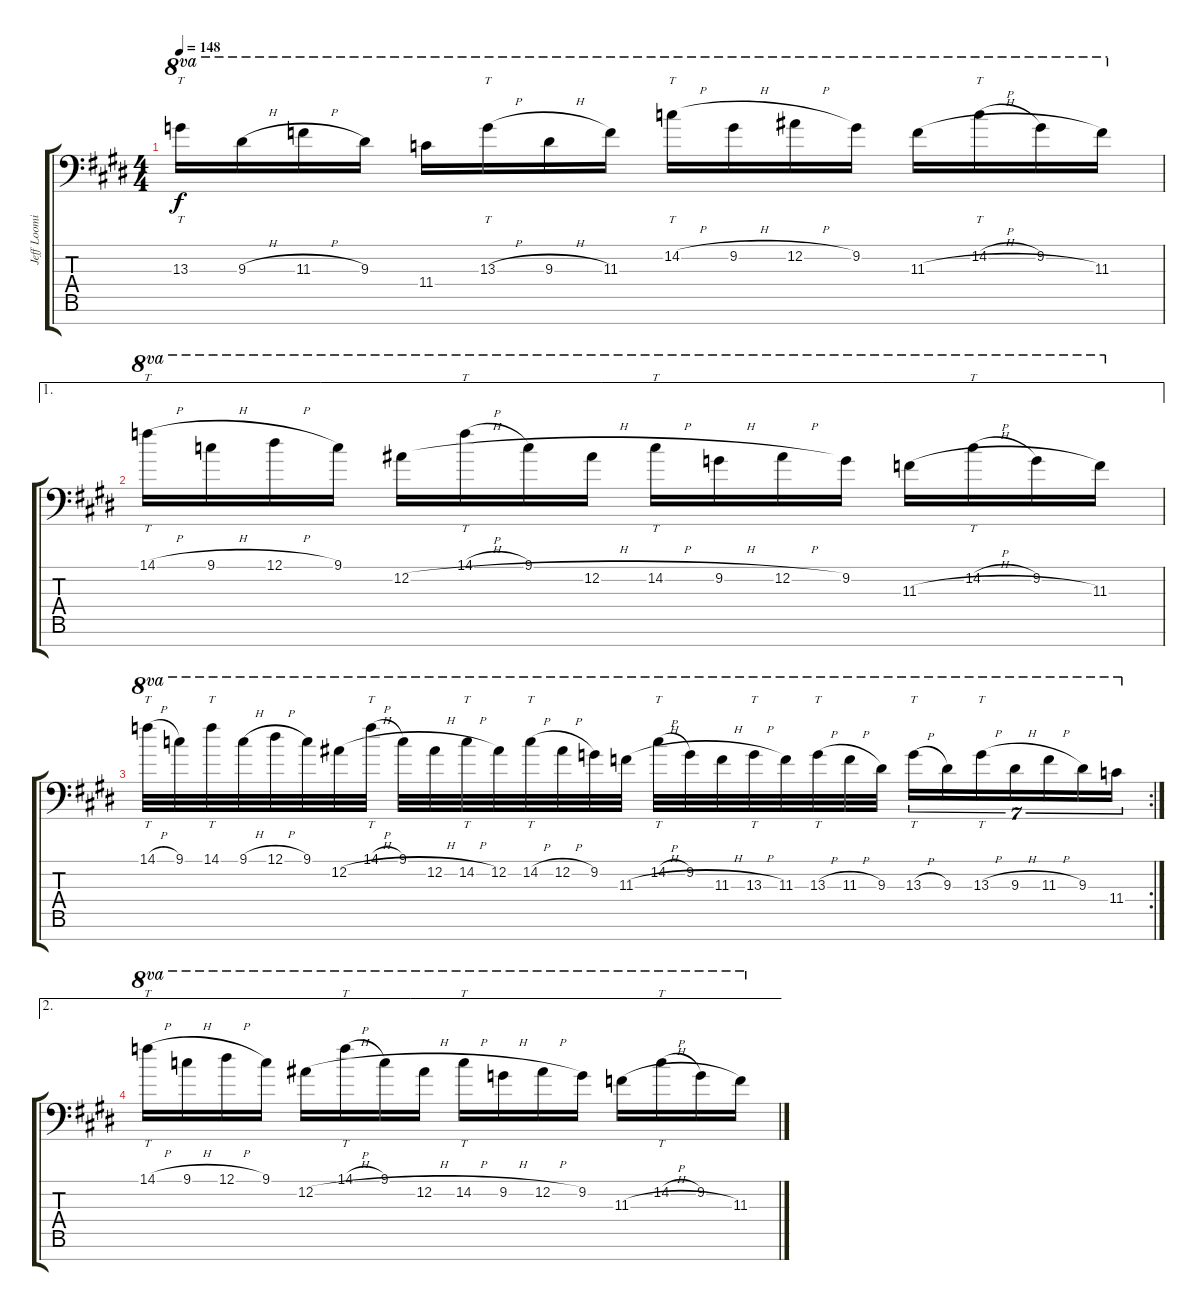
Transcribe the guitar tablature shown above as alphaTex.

\track ("Jeff Loomis" "Jeff Loomi") {instrument distortionguitar}
\staff {score tabs}
\tuning (Eb4 Bb3 Gb3 Db3 Ab2 Eb2 Bb1) {hide}
\ts (4 4)
\tempo 148
\clef f4
\ks e
13.3.16{tt ot 8va dy f} 9.3{h}.16{ot 8va} 11.3{h}.16{ot 8va} 9.3.16{ot 8va} 11.4.16{ot 8va} 13.3{h}.16{tt ot 8va} 9.3{h}.16{ot 8va} 11.3.16{ot 8va} 14.2{h}.16{tt ot 8va} 9.2{h}.16{ot 8va} 12.2{h}.16{ot 8va} 9.2.16{ot 8va} 11.3{h}.16{ot 8va} 14.2{h}.16{tt ot 8va} 9.2.16{ot 8va} 11.3.16{ot 8va} |
\ae 1
14.1{h}.16{tt ot 8va} 9.1{h}.16{ot 8va} 12.1{h}.16{ot 8va} 9.1.16{ot 8va} 12.2{h}.16{ot 8va} 14.1{h}.16{tt ot 8va} 9.1.16{ot 8va} 12.2{h}.16{ot 8va} 14.2{h}.16{tt ot 8va} 9.2{h}.16{ot 8va} 12.2{h}.16{ot 8va} 9.2.16{ot 8va} 11.3{h}.16{ot 8va} 14.2{h}.16{tt ot 8va} 9.2.16{ot 8va} 11.3.16{ot 8va} |
\rc 2
14.1{h}.32{tt ot 8va} 9.1.32{ot 8va} 14.1.32{tt ot 8va} 9.1{h}.32{ot 8va} 12.1{h}.32{ot 8va} 9.1.32{ot 8va} 12.2{h}.32{ot 8va} 14.1{h}.32{tt ot 8va} 9.1.32{ot 8va} 12.2{h}.32{ot 8va} 14.2{h}.32{tt ot 8va} 12.2.32{ot 8va} 14.2{h}.32{tt ot 8va} 12.2{h}.32{ot 8va} 9.2.32{ot 8va} 11.3{h}.32{ot 8va} 14.2{h}.32{tt ot 8va} 9.2.32{ot 8va} 11.3{h}.32{ot 8va} 13.3{h}.32{tt ot 8va} 11.3.32{ot 8va} 13.3{h}.32{tt ot 8va} 11.3{h}.32{ot 8va} 9.3.32{ot 8va} 13.3{h}.16{tt tu (7 4) ot 8va} 9.3.16{tu (7 4) ot 8va} 13.3{h}.16{tt tu (7 4) ot 8va} 9.3{h}.16{tu (7 4) ot 8va} 11.3{h}.16{tu (7 4) ot 8va} 9.3.16{tu (7 4) ot 8va} 11.4.16{tu (7 4) ot 8va} |
\ae 2
14.1{h}.16{tt ot 8va} 9.1{h}.16{ot 8va} 12.1{h}.16{ot 8va} 9.1.16{ot 8va} 12.2{h}.16{ot 8va} 14.1{h}.16{tt ot 8va} 9.1.16{ot 8va} 12.2{h}.16{ot 8va} 14.2{h}.16{tt ot 8va} 9.2{h}.16{ot 8va} 12.2{h}.16{ot 8va} 9.2.16{ot 8va} 11.3{h}.16{ot 8va} 14.2{h}.16{tt ot 8va} 9.2.16{ot 8va} 11.3.16{ot 8va}
